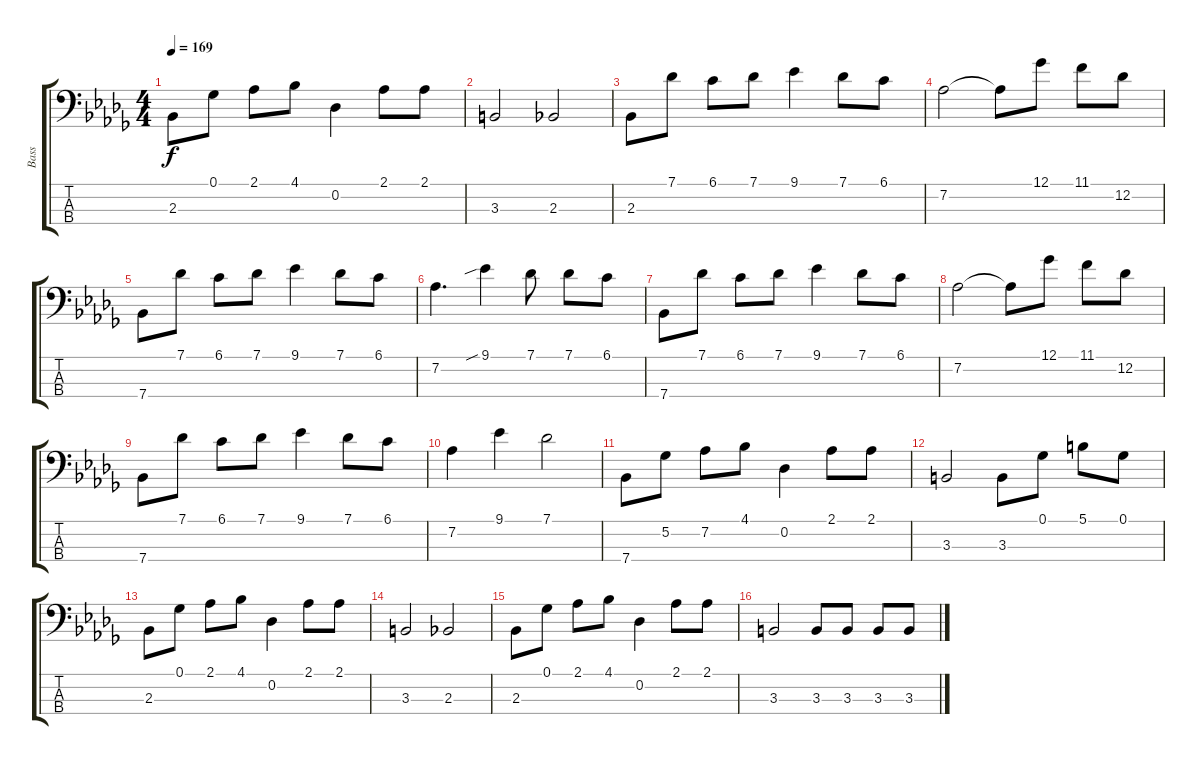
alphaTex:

\track ("Bass" "Bass") {instrument electricbasspick}
\staff {score tabs}
\tuning (Gb2 Db2 Ab1 Eb1) {hide}
\ts (4 4)
\tempo 169
\clef f4
\ks db
2.3.8{dy f} 0.1.8 2.1.8 4.1.8 0.2.4 2.1.8 2.1.8 |
3.3.2 2.3.2 |
2.3.8 7.1.8 6.1.8 7.1.8 9.1.4 7.1.8 6.1.8 |
7.2.2 7.2{t}.8 12.1.8 11.1.8 12.2.8 |
7.4.8 7.1.8 6.1.8 7.1.8 9.1.4 7.1.8 6.1.8 |
7.2.4{d} 9.1{sib}.4 7.1.8 7.1.8 6.1.8 |
7.4.8 7.1.8 6.1.8 7.1.8 9.1.4 7.1.8 6.1.8 |
7.2.2 7.2{t}.8 12.1.8 11.1.8 12.2.8 |
7.4.8 7.1.8 6.1.8 7.1.8 9.1.4 7.1.8 6.1.8 |
7.2.4 9.1.4 7.1.2 |
7.4.8 5.2.8 7.2.8 4.1.8 0.2.4 2.1.8 2.1.8 |
3.3.2 3.3.8 0.1.8 5.1.8 0.1.8 |
2.3.8 0.1.8 2.1.8 4.1.8 0.2.4 2.1.8 2.1.8 |
3.3.2 2.3.2 |
2.3.8 0.1.8 2.1.8 4.1.8 0.2.4 2.1.8 2.1.8 |
3.3.2 3.3.8 3.3.8 3.3.8 3.3.8
